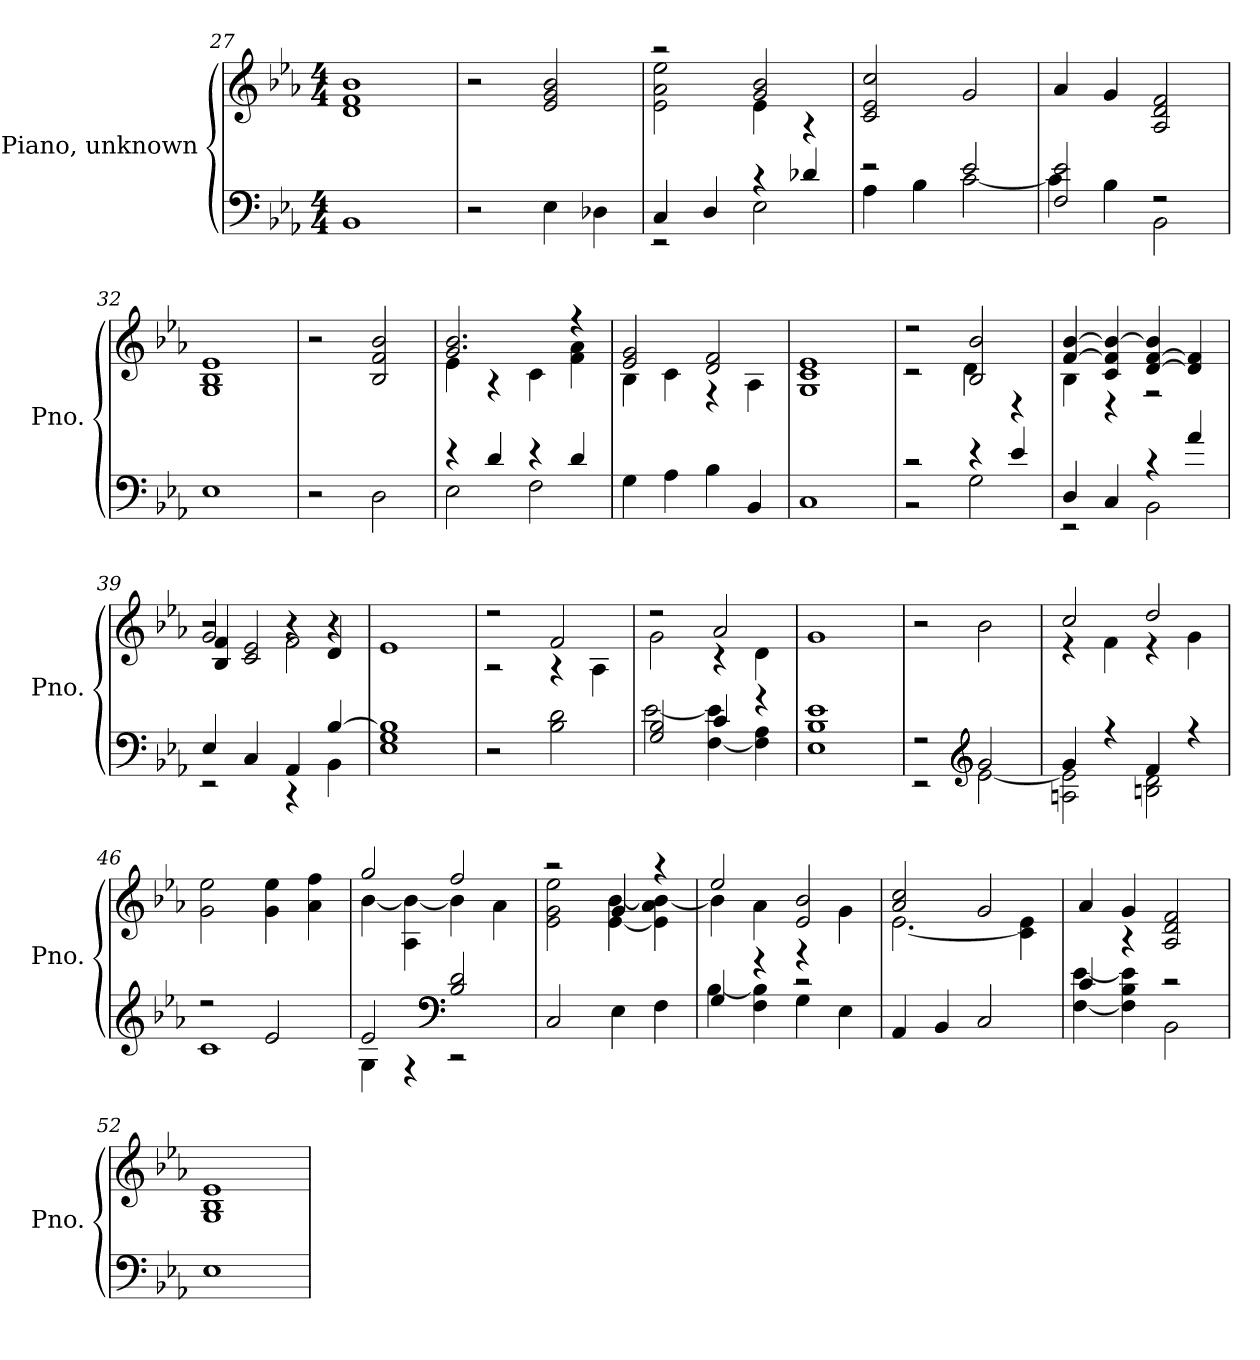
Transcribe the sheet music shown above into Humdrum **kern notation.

**kern	**kern
*part1	*part1
*staff2	*staff1
*I"Piano, unknown	*
*I'Pno.	*
*clefF4	*clefG2
*k[b-e-a-]	*k[b-e-a-]
*M4/4	*M4/4
=27	=27
1BB-	1d 1f 1b-
=28	=28
2r	2r
4E-\	2e-/ 2g/ 2b-/
4D-X\	.
=29	=29
*^	*^
4C/	2r	2r	2e-\ 2a-\ 2ee-\
4D/	.	.	.
4r	2E-\	2g/ 2b-/	4e-\
4d-X/	.	.	4r
*	*	*v	*v
=30	=30	=30
2r	4A-\	2c/ 2e-/ 2cc/
.	4B-\	.
2e-/	[2c\	2g/
=31	=31	=31
2F/ 2e-/	4c\]	4a-/
.	4B-\	4g/
2r	2BB-\	2A-/ 2d/ 2f/
*v	*v	*
=32	=32
1E-	1G 1B- 1e-
=33	=33
2r	2r
2D\	2B-/ 2f/ 2b-/
=34	=34
*^	*^
4r	2E-\	2.g/ 2.b-/	4e-\
4d/	.	.	4r
4r	2F\	.	4c\
4d/	.	4r	4f\ 4a-\
*v	*v	*	*
!!LO:LB:g=z	!!
=35	=35	=35
4G\	2e-/ 2g/	4B-\
4A-\	.	4c\
4B-\	2d/ 2f/	4r
4BB-/	.	4A-\
*	*v	*v
=36	=36
1C	1G 1c 1e-
=37	=37
*^	*^
2r	2r	2r	2r
4r	2G\	2B-/ 2b-/	4d\
4e-/	.	.	4r
=38	=38	=38	=38
4D/	2r	[4f/ [4b-/	4B-\
4C/	.	4c/ 4f/] 4b-/_	4r
4r	2BB-\	[4d/ [4f/ 4b-/]	2r
4a-/	.	4d/] 4f/]	.
=39	=39	=39	=39
*	*	*	*^
4E-/	2r	2g/	2r	4B-/ 4f/
4C/	.	.	.	2c/ 2e-/
4AA-/	4r	4r	2f\	.
[4B-/	4BB-\	4d/	.	4r
*v	*v	*	*	*
*	*v	*v	*v
=40	=40
1E- 1G 1B-]	1e-
=41	=41
*	*^
2r	2r	2r
2B-\ 2d\	2f/	4r
.	.	4A-\
=42	=42	=42
*^	*	*
2G/ 2B-/	[2e-\	2r	2g\
4c/	[4F\ 4e-\]	2a-/	4r
4r	4F\] 4A-\	.	4d\
*v	*v	*	*
*	*v	*v
=43	=43
1E- 1B- 1e-	1g
!!LO:LB:g=z
=44	=44
*^	*
2r	2r	2r
*clefG2	*	*
2g/	[2e-\	2b-\
=45	=45	=45
*	*	*^
4g/	2An\ 2e-\]	2cc/	4r
4r	.	.	4f\
4f/	2Bn\ 2d\	2dd/	4r
4r	.	.	4g\
*	*	*v	*v
=46	=46	=46
2r	1c	2g\ 2ee-\
2e-/	.	4g\ 4ee-\
.	.	4a-\ 4ff\
=47	=47	=47
*	*	*^
2e-/	4G\	2gg/	[4b-\
.	4r	.	4A-\ 4b-\_
*clefF4	*	*	*
2B-/ 2d/	2r	2ff/	4b-\]
.	.	.	4a-\
*v	*v	*	*
=48	=48	=48
2C/	2r	2e-\ 2g\ 2ee-\
4E-\	4g/	[4e-\ [4b-\
4F\	4r	4e-\] 4a-\ 4b-\_
=49	=49	=49
*^	*	*
4G/	[4B-\	2ee-/	4b-\]
4r	4F\ 4B-\]	.	4a-\
2r	4G\	2e-/ 2b-/	4r
.	4E-\	.	4g\
*v	*v	*	*
=50	=50	=50
4AA-/	2a-/ 2cc/	[2.e-\
4BB-/	.	.
2C/	2g/	.
.	.	4c\ 4e-\]
*	*v	*v
!!LO:PB:g=z
=51	=51
*^	*
4c/	[4F\ [4e-\	4a-/
4r	4F\] 4B-\ 4e-\]	4g/
2r	2BB-\	2A-/ 2d/ 2f/
*v	*v	*
=52	=52
1E-	1G 1B- 1e-
=	=
*-	*-
